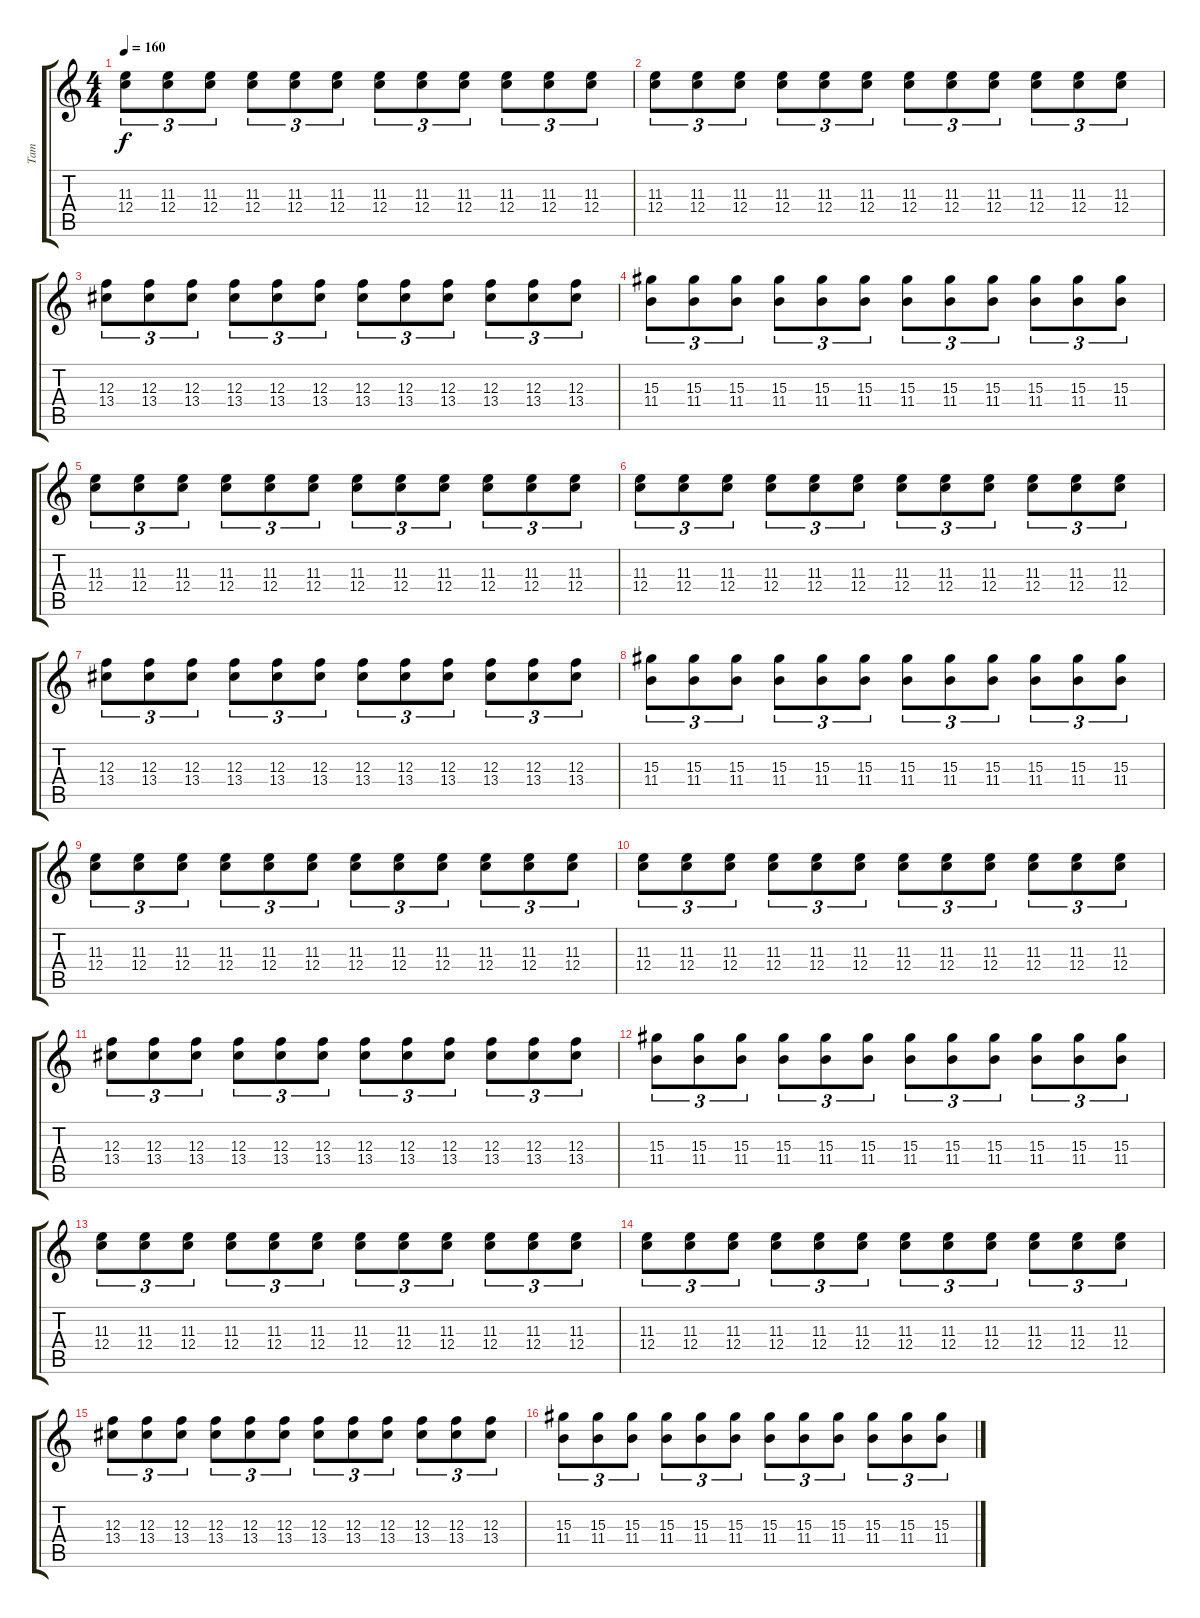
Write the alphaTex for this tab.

\track ("Tam" "Tam") {instrument overdrivenguitar}
\staff {score tabs}
\tuning (D4 A3 F3 C3 G2 C2) {hide}
\ts (4 4)
\tempo 160
\clef g2
\ks c
(11.3 12.4).8{tu (3 2) dy f} (11.3 12.4).8{tu (3 2)} (11.3 12.4).8{tu (3 2)} (11.3 12.4).8{tu (3 2)} (11.3 12.4).8{tu (3 2)} (11.3 12.4).8{tu (3 2)} (11.3 12.4).8{tu (3 2)} (11.3 12.4).8{tu (3 2)} (11.3 12.4).8{tu (3 2)} (11.3 12.4).8{tu (3 2)} (11.3 12.4).8{tu (3 2)} (11.3 12.4).8{tu (3 2)} |
(11.3 12.4).8{tu (3 2)} (11.3 12.4).8{tu (3 2)} (11.3 12.4).8{tu (3 2)} (11.3 12.4).8{tu (3 2)} (11.3 12.4).8{tu (3 2)} (11.3 12.4).8{tu (3 2)} (11.3 12.4).8{tu (3 2)} (11.3 12.4).8{tu (3 2)} (11.3 12.4).8{tu (3 2)} (11.3 12.4).8{tu (3 2)} (11.3 12.4).8{tu (3 2)} (11.3 12.4).8{tu (3 2)} |
(12.3 13.4).8{tu (3 2)} (12.3 13.4).8{tu (3 2)} (12.3 13.4).8{tu (3 2)} (12.3 13.4).8{tu (3 2)} (12.3 13.4).8{tu (3 2)} (12.3 13.4).8{tu (3 2)} (12.3 13.4).8{tu (3 2)} (12.3 13.4).8{tu (3 2)} (12.3 13.4).8{tu (3 2)} (12.3 13.4).8{tu (3 2)} (12.3 13.4).8{tu (3 2)} (12.3 13.4).8{tu (3 2)} |
(15.3 11.4).8{tu (3 2)} (15.3 11.4).8{tu (3 2)} (15.3 11.4).8{tu (3 2)} (15.3 11.4).8{tu (3 2)} (15.3 11.4).8{tu (3 2)} (15.3 11.4).8{tu (3 2)} (15.3 11.4).8{tu (3 2)} (15.3 11.4).8{tu (3 2)} (15.3 11.4).8{tu (3 2)} (15.3 11.4).8{tu (3 2)} (15.3 11.4).8{tu (3 2)} (15.3 11.4).8{tu (3 2)} |
(11.3 12.4).8{tu (3 2)} (11.3 12.4).8{tu (3 2)} (11.3 12.4).8{tu (3 2)} (11.3 12.4).8{tu (3 2)} (11.3 12.4).8{tu (3 2)} (11.3 12.4).8{tu (3 2)} (11.3 12.4).8{tu (3 2)} (11.3 12.4).8{tu (3 2)} (11.3 12.4).8{tu (3 2)} (11.3 12.4).8{tu (3 2)} (11.3 12.4).8{tu (3 2)} (11.3 12.4).8{tu (3 2)} |
(11.3 12.4).8{tu (3 2)} (11.3 12.4).8{tu (3 2)} (11.3 12.4).8{tu (3 2)} (11.3 12.4).8{tu (3 2)} (11.3 12.4).8{tu (3 2)} (11.3 12.4).8{tu (3 2)} (11.3 12.4).8{tu (3 2)} (11.3 12.4).8{tu (3 2)} (11.3 12.4).8{tu (3 2)} (11.3 12.4).8{tu (3 2)} (11.3 12.4).8{tu (3 2)} (11.3 12.4).8{tu (3 2)} |
(12.3 13.4).8{tu (3 2)} (12.3 13.4).8{tu (3 2)} (12.3 13.4).8{tu (3 2)} (12.3 13.4).8{tu (3 2)} (12.3 13.4).8{tu (3 2)} (12.3 13.4).8{tu (3 2)} (12.3 13.4).8{tu (3 2)} (12.3 13.4).8{tu (3 2)} (12.3 13.4).8{tu (3 2)} (12.3 13.4).8{tu (3 2)} (12.3 13.4).8{tu (3 2)} (12.3 13.4).8{tu (3 2)} |
(15.3 11.4).8{tu (3 2)} (15.3 11.4).8{tu (3 2)} (15.3 11.4).8{tu (3 2)} (15.3 11.4).8{tu (3 2)} (15.3 11.4).8{tu (3 2)} (15.3 11.4).8{tu (3 2)} (15.3 11.4).8{tu (3 2)} (15.3 11.4).8{tu (3 2)} (15.3 11.4).8{tu (3 2)} (15.3 11.4).8{tu (3 2)} (15.3 11.4).8{tu (3 2)} (15.3 11.4).8{tu (3 2)} |
(11.3 12.4).8{tu (3 2)} (11.3 12.4).8{tu (3 2)} (11.3 12.4).8{tu (3 2)} (11.3 12.4).8{tu (3 2)} (11.3 12.4).8{tu (3 2)} (11.3 12.4).8{tu (3 2)} (11.3 12.4).8{tu (3 2)} (11.3 12.4).8{tu (3 2)} (11.3 12.4).8{tu (3 2)} (11.3 12.4).8{tu (3 2)} (11.3 12.4).8{tu (3 2)} (11.3 12.4).8{tu (3 2)} |
(11.3 12.4).8{tu (3 2)} (11.3 12.4).8{tu (3 2)} (11.3 12.4).8{tu (3 2)} (11.3 12.4).8{tu (3 2)} (11.3 12.4).8{tu (3 2)} (11.3 12.4).8{tu (3 2)} (11.3 12.4).8{tu (3 2)} (11.3 12.4).8{tu (3 2)} (11.3 12.4).8{tu (3 2)} (11.3 12.4).8{tu (3 2)} (11.3 12.4).8{tu (3 2)} (11.3 12.4).8{tu (3 2)} |
(12.3 13.4).8{tu (3 2)} (12.3 13.4).8{tu (3 2)} (12.3 13.4).8{tu (3 2)} (12.3 13.4).8{tu (3 2)} (12.3 13.4).8{tu (3 2)} (12.3 13.4).8{tu (3 2)} (12.3 13.4).8{tu (3 2)} (12.3 13.4).8{tu (3 2)} (12.3 13.4).8{tu (3 2)} (12.3 13.4).8{tu (3 2)} (12.3 13.4).8{tu (3 2)} (12.3 13.4).8{tu (3 2)} |
(15.3 11.4).8{tu (3 2)} (15.3 11.4).8{tu (3 2)} (15.3 11.4).8{tu (3 2)} (15.3 11.4).8{tu (3 2)} (15.3 11.4).8{tu (3 2)} (15.3 11.4).8{tu (3 2)} (15.3 11.4).8{tu (3 2)} (15.3 11.4).8{tu (3 2)} (15.3 11.4).8{tu (3 2)} (15.3 11.4).8{tu (3 2)} (15.3 11.4).8{tu (3 2)} (15.3 11.4).8{tu (3 2)} |
(11.3 12.4).8{tu (3 2)} (11.3 12.4).8{tu (3 2)} (11.3 12.4).8{tu (3 2)} (11.3 12.4).8{tu (3 2)} (11.3 12.4).8{tu (3 2)} (11.3 12.4).8{tu (3 2)} (11.3 12.4).8{tu (3 2)} (11.3 12.4).8{tu (3 2)} (11.3 12.4).8{tu (3 2)} (11.3 12.4).8{tu (3 2)} (11.3 12.4).8{tu (3 2)} (11.3 12.4).8{tu (3 2)} |
(11.3 12.4).8{tu (3 2)} (11.3 12.4).8{tu (3 2)} (11.3 12.4).8{tu (3 2)} (11.3 12.4).8{tu (3 2)} (11.3 12.4).8{tu (3 2)} (11.3 12.4).8{tu (3 2)} (11.3 12.4).8{tu (3 2)} (11.3 12.4).8{tu (3 2)} (11.3 12.4).8{tu (3 2)} (11.3 12.4).8{tu (3 2)} (11.3 12.4).8{tu (3 2)} (11.3 12.4).8{tu (3 2)} |
(12.3 13.4).8{tu (3 2)} (12.3 13.4).8{tu (3 2)} (12.3 13.4).8{tu (3 2)} (12.3 13.4).8{tu (3 2)} (12.3 13.4).8{tu (3 2)} (12.3 13.4).8{tu (3 2)} (12.3 13.4).8{tu (3 2)} (12.3 13.4).8{tu (3 2)} (12.3 13.4).8{tu (3 2)} (12.3 13.4).8{tu (3 2)} (12.3 13.4).8{tu (3 2)} (12.3 13.4).8{tu (3 2)} |
(15.3 11.4).8{tu (3 2)} (15.3 11.4).8{tu (3 2)} (15.3 11.4).8{tu (3 2)} (15.3 11.4).8{tu (3 2)} (15.3 11.4).8{tu (3 2)} (15.3 11.4).8{tu (3 2)} (15.3 11.4).8{tu (3 2)} (15.3 11.4).8{tu (3 2)} (15.3 11.4).8{tu (3 2)} (15.3 11.4).8{tu (3 2)} (15.3 11.4).8{tu (3 2)} (15.3 11.4).8{tu (3 2)}
